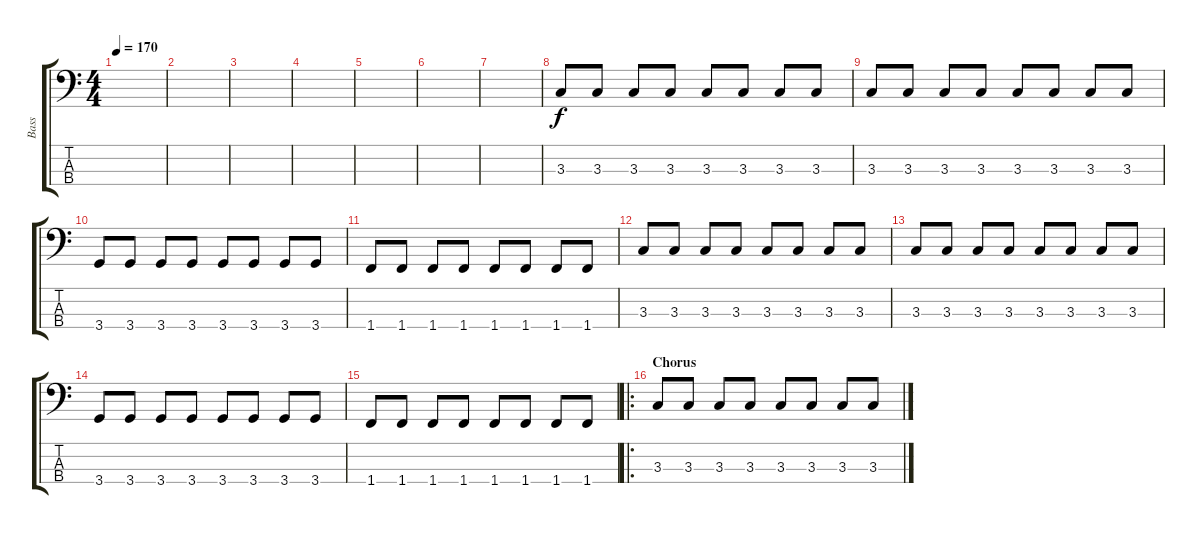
\track ("Bass" "Bass") {instrument electricbasspick}
\staff {score tabs}
\tuning (G2 D2 A1 E1) {hide}
\ts (4 4)
\tempo 170
\clef f4
\ks c
|
|
|
|
|
|
|
3.3.8 3.3.8 3.3.8 3.3.8 3.3.8 3.3.8 3.3.8 3.3.8 |
3.3.8 3.3.8 3.3.8 3.3.8 3.3.8 3.3.8 3.3.8 3.3.8 |
3.4.8 3.4.8 3.4.8 3.4.8 3.4.8 3.4.8 3.4.8 3.4.8 |
1.4.8 1.4.8 1.4.8 1.4.8 1.4.8 1.4.8 1.4.8 1.4.8 |
3.3.8 3.3.8 3.3.8 3.3.8 3.3.8 3.3.8 3.3.8 3.3.8 |
3.3.8 3.3.8 3.3.8 3.3.8 3.3.8 3.3.8 3.3.8 3.3.8 |
3.4.8 3.4.8 3.4.8 3.4.8 3.4.8 3.4.8 3.4.8 3.4.8 |
1.4.8 1.4.8 1.4.8 1.4.8 1.4.8 1.4.8 1.4.8 1.4.8 |
\ro
\section ("" "Chorus")
3.3.8 3.3.8 3.3.8 3.3.8 3.3.8 3.3.8 3.3.8 3.3.8
